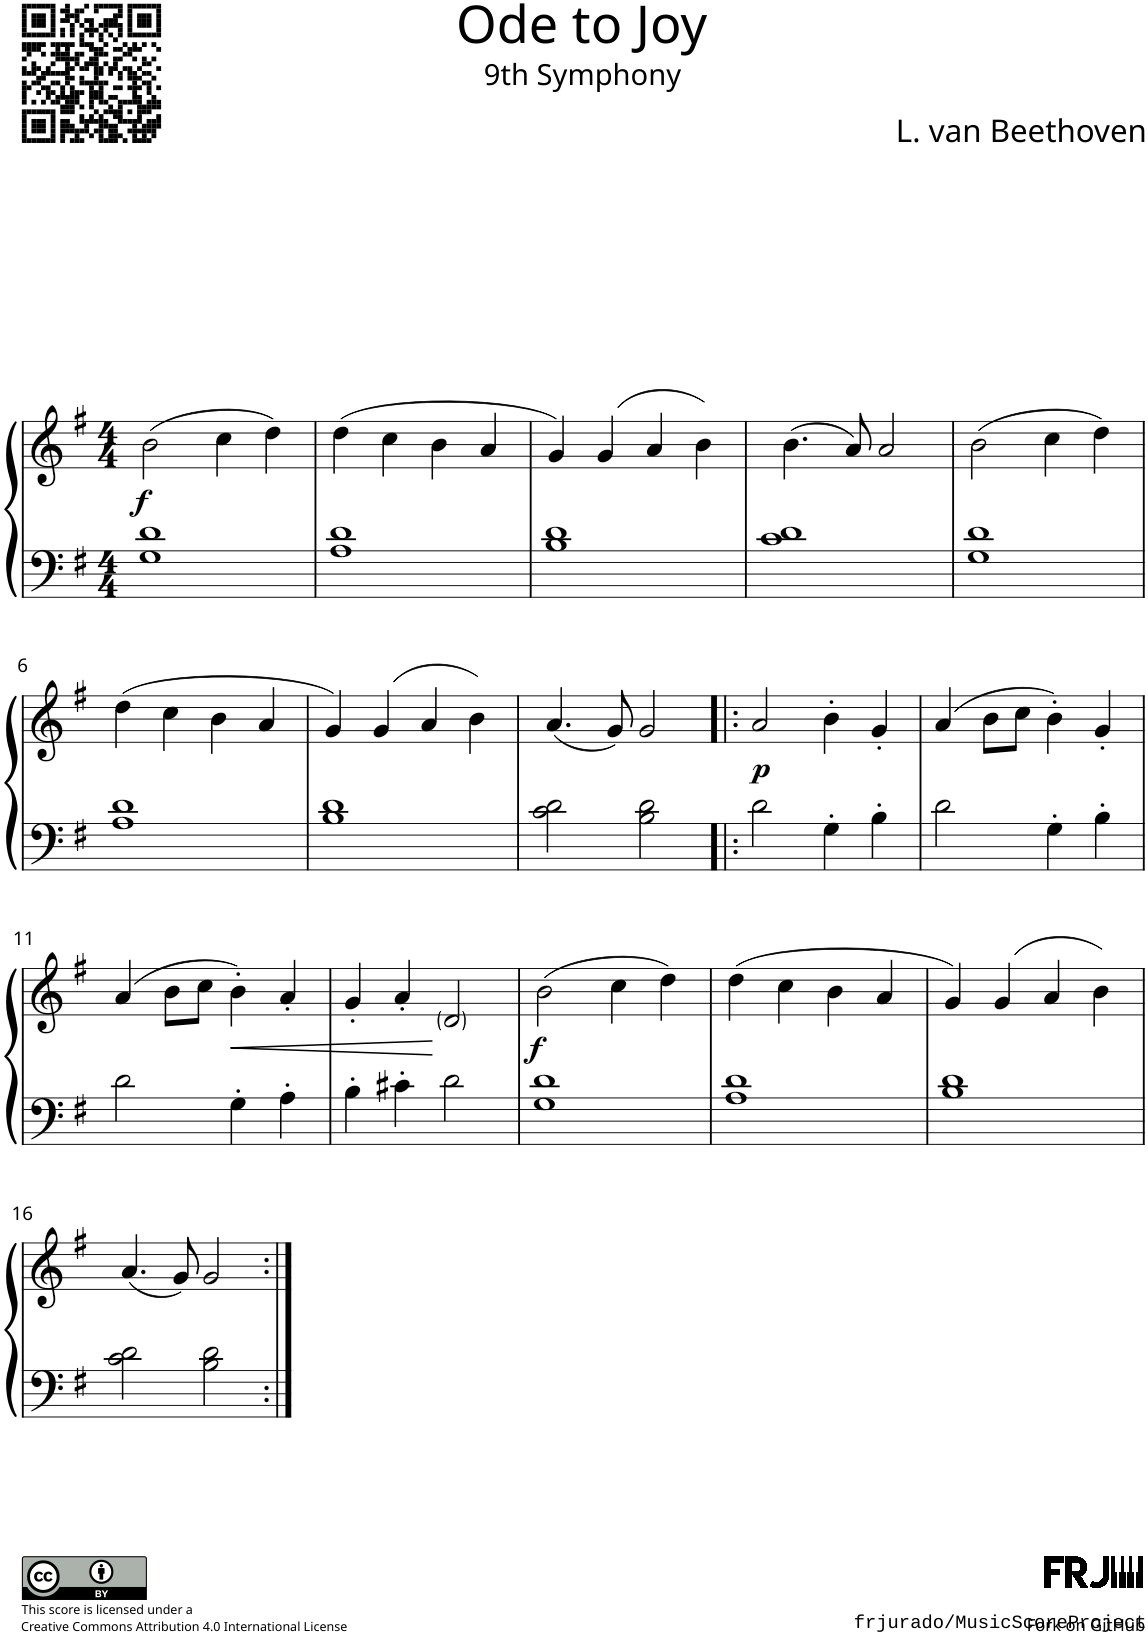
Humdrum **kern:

**kern	**kern	**dynam
*part1	*part1	*part1
*staff2	*staff1	*staff1/2
*I"Piano	*	*
*I'Pno.	*	*
*clefF4	*clefG2	*
*k[f#]	*k[f#]	*
*M4/4	*M4/4	*
=1	=1	=1
!	!	!LO:DY:b
1G<< 1d<<	(2b\	f
.	4cc\	.
.	4dd\)	.
=2	=2	=2
1A 1d	(4dd\	.
.	4cc\	.
.	4b\	.
.	4a/	.
=3	=3	=3
1B 1d	4g/)	.
.	(4g/	.
.	4a/	.
.	4b\)	.
=4	=4	=4
1c 1d	(4.b\	.
.	8a/)	.
.	2a/	.
=5	=5	=5
1G 1d	(2b\	.
.	4cc\	.
.	4dd\)	.
!!LO:LB:g=z
=6	=6	=6
1A 1d	(4dd\	.
.	4cc\	.
.	4b\	.
.	4a/	.
=7	=7	=7
1B 1d	4g/)	.
.	(4g/	.
.	4a/	.
.	4b\)	.
=8	=8	=8
2c\ 2d\	(4.a/	.
.	8g/)	.
2B\ 2d\	2g/	.
=9!|:	=9!|:	=9!|:
!	!	!LO:DY:b
2d\	2a/	p
4G'\	4b'\	.
4B'\	4g'/	.
=10	=10	=10
2d\	(4a/	.
.	8b\L	.
.	8cc\J	.
4G'\	4b'\)	.
4B'\	4g'/	.
!!LO:LB:g=z
=11	=11	=11
2d\	(4a/	.
.	8b\L	.
.	8cc\J	.
!	!	!LO:HP:b
4G'\	4b'\)	<
4A'\	4a'/	.
=12	=12	=12
4B'\	4g'/	.
4c#X'\	4a'/	.
2d\	2d/	[
=13	=13	=13
!	!	!LO:DY:b
1G 1d	(2b\	f
.	4cc\	.
.	4dd\)	.
=14	=14	=14
1A 1d	(4dd\	.
.	4cc\	.
.	4b\	.
.	4a/	.
=15	=15	=15
1B 1d	4g/)	.
.	(4g/	.
.	4a/	.
.	4b\)	.
!!LO:LB:g=z
=16	=16	=16
2c\ 2d\	(4.a/	.
.	8g/)	.
2B\ 2d\	2g/	.
=:|!	=:|!	=:|!
*-	*-	*-
